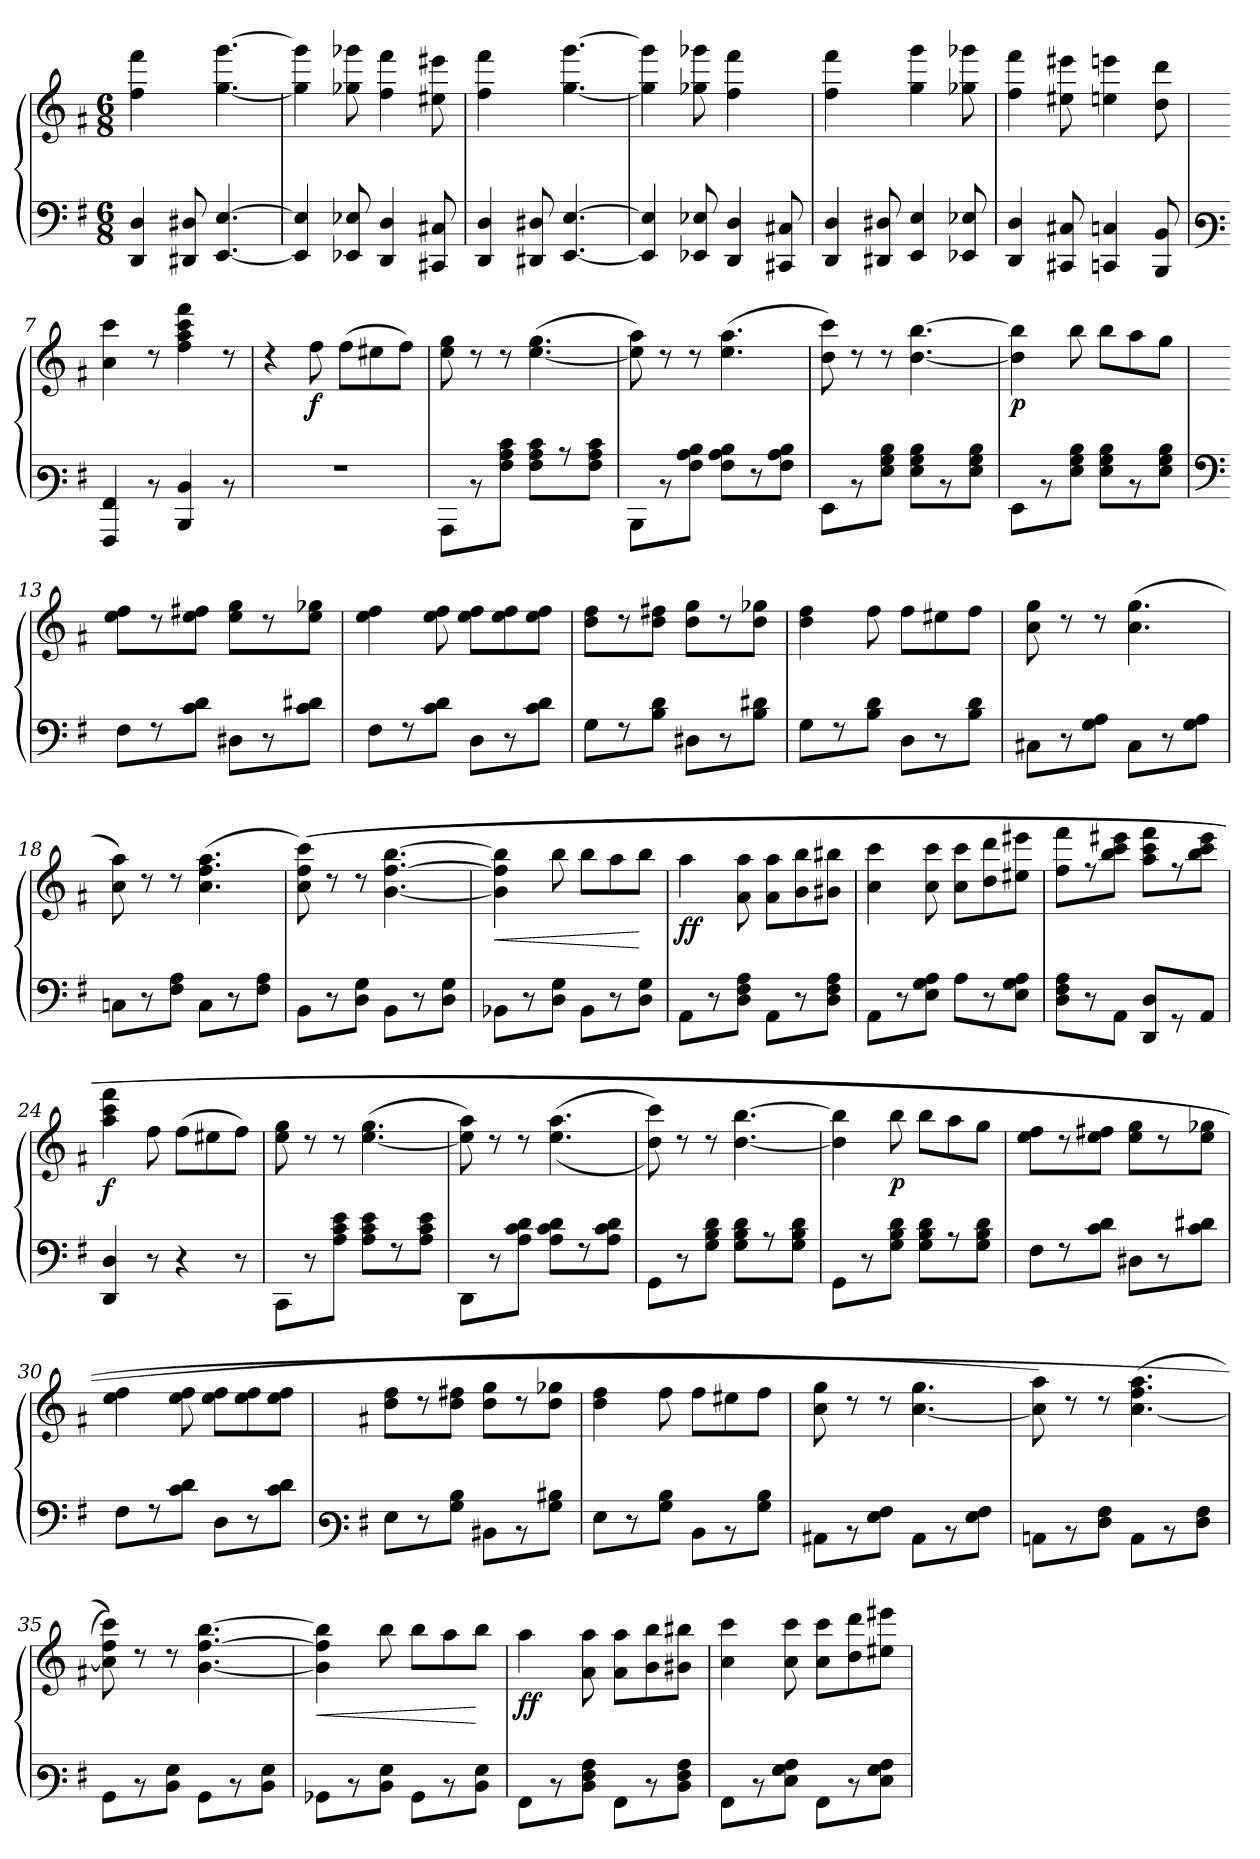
**kern	**kern	**dynam
*part1	*part1	*part1
*staff2	*staff1	*staff1/2
*clefF4	*clefG3	*
*k[f#]	*k[f#]	*
*M6/8	*M6/8	*
=1	=1	=1
!	!	!LO:DY:a
!	!	!LO:DY:n=1:b
!	!	!LO:DY:n=2:b
4DD/ 4D/	(>4dd\ 4ddd\	mp f f
8DD#X/ 8D#X/	8ryy	.
[<4.EE/ [>4.E/	[<4.ee\ [>4.eee\	.
=2	=2	=2
4EE/] 4E/]	4ee\] 4eee\]	.
8EE-X/ 8E-X/	8ee-X\ 8eee-X\	.
4DD/ 4D/	4dd\ 4ddd\	.
8CC#X/ 8C#X/	8cc#X\ 8ccc#X\	.
=3	=3	=3
4DD/ 4D/	4dd\ 4ddd\	.
8DD#X/ 8D#X/	8ryy	.
[<4.EE/ [>4.E/	[<4.ee\ [>4.eee\	.
=4	=4	=4
4EE/] 4E/]	4ee\] 4eee\]	.
8EE-X/ 8E-X/	8ee-X\ 8eee-X\	.
4DD/ 4D/	4dd\ 4ddd\	.
8CC#X/ 8C#X/	8ryy	.
=5	=5	=5
4DD/ 4D/	4dd\ 4ddd\	.
8DD#X/ 8D#X/	8ryy	.
4EE/ 4E/	4ee\ 4eee\	.
8EE-X/ 8E-X/	8ee-X\ 8eee-X\	.
=6	=6	=6
4DD/ 4D/	4dd\ 4ddd\	.
8CC#X/ 8C#X/	8cc#X\ 8ccc#X\	.
4CCn/ 4Cn/	4ccn\ 4cccn\	.
8BBB/ 8BB/	8b\ 8bb\	.
!!LO:LB:g=z
=7	=7	=7
*clefF3	*	*
4AAA/ 4AA/	4a\ 4aa\	.
8rD	8rb	.
4DD/ 4D/	4dd\ 4ff#\ 4aa\ 4ddd\	.
8rD	8rb	.
=8	=8	=8
2.r	4rb	.
!	!	!LO:DY:b
.	8dd\	f
.	(>8dd\L	.
.	8cc#X\	.
.	8dd\J)	.
=9	=9	=9
8CC\L	8cc\ 8ee\	.
8rD	8rb	.
8A\ 8c\ 8e\J	8rb	.
8A\ 8c\ 8e\L	(>[<4.cc\ 4.ee\	.
8r	.	.
8A\ 8c\ 8e\J	.	.
=10	=10	=10
8DD\L	8cc\] 8ff#\)	.
8rD	8rb	.
8A\ 8c\ 8d\J	8rb	.
8A\ 8c\ 8d\L	(>4.cc\ 4.ff#\	.
8r	.	.
8A\ 8c\ 8d\J	.	.
=11	=11	=11
8GG\L	8b\ 8aa\)	.
8rD	8rb	.
8G\ 8B\ 8d\J	8rb	.
8G\ 8B\ 8d\L	[<4.b\ [>4.gg\	.
8rD	.	.
8G\ 8B\ 8d\J	.	.
=12	=12	=12
!	!	!LO:DY:b
8GG\L	4b\] 4gg\]	p
8rD	.	.
8G\ 8B\ 8d\J	8gg\	.
8G\ 8B\ 8d\L	8gg\L	.
8rD	8ff#\	.
8G\ 8B\ 8d\J	8ee\J	.
!!LO:LB:g=z
=13	=13	=13
*clefF4	*	*
8F#\L	8cc\ 8dd\L	.
8rF	8rb	.
8c\ 8d\J	8cc\ 8dd#X\J	.
8D#\L	8cc\ 8ee\L	.
8r	8rb	.
8c\ 8d#\J	8cc\ 8ee-X\J	.
=14	=14	=14
8F#\L	4cc\ 4dd\	.
8rF	.	.
8c\ 8d\J	8cc\ 8dd\	.
8D\L	8cc\ 8dd\L	.
8r	8cc\ 8dd\	.
8c\ 8d\J	8cc\ 8dd\J	.
=15	=15	=15
8G\L	8b\ 8dd\L	.
8rF	8rb	.
8B\ 8d\J	8b\ 8dd#X\J	.
8D#\L	8b\ 8ee\L	.
8r	8rb	.
8B\ 8d#\J	8b\ 8ee-X\J	.
=16	=16	=16
8G\L	4b\ 4dd\	.
8rF	.	.
8B\ 8d\J	8dd\	.
8D\L	8dd\L	.
8r	8cc#X\	.
8B\ 8d\J	8dd\J	.
=17	=17	=17
8C#X\L	8a\ 8ee\	.
8r	8rb	.
8G\ 8A\J	8rb	.
8C#\L	(>4.a\ 4.ee\	.
8r	.	.
8G\ 8A\J	.	.
=18	=18	=18
8Cn\L	8a\ 8ff#\)	.
8r	8rb	.
8F#\ 8A\J	8rb	.
8C\L	(>(<4.a\ 4.dd\ 4.ff#\	.
8r	.	.
8F#\ 8A\J	.	.
!!LO:LB:g=z
=19	=19	=19
8BB\L	(>(>8a\ 8dd\ 8aa\)	.
8r	8rb	.
8D\ 8G\J	8rb	.
8BB\L	[<4.g\ [>4.dd\ [>4.gg\	.
8r	.	.
8D\ 8G\J	.	.
=20	=20	=20
!	!	!LO:HP:b
8BB-X\L	4g\] 4dd\] 4gg\]	<
8r	.	.
8D\ 8G\J	8gg\	.
8BB-\L	8gg\L	.
8r	8ff#\	.
8D\ 8G\J	8gg\J	[
=21	=21	=21
!	!	!LO:DY:b
!	!	!LO:DY:n=1:b
8AA\L	4ff#\	f f
8r	.	.
8D\ 8F#\ 8A\J	8f#\ 8ff#\	.
8AA\L	8f#\ 8ff#\L	.
8r	8g\ 8gg\	.
8D\ 8F#\ 8A\J	8g#X\ 8gg#X\J	.
=22	=22	=22
8AA\L	4a\ 4aa\	.
8r	.	.
8E\ 8G\ 8A\J	8a\ 8aa\	.
8A\L	8a\ 8aa\L	.
8r	8b\ 8bb\	.
8E\ 8G\ 8A\J	8cc#X\ 8ccc#X\J	.
=23	=23	=23
8D\ 8F#\ 8A\L	8dd\ 8ddd\L	.
8r	8rdd	.
8AA\J	8gg\ 8aa\ 8ccc#X\J	.
8DD/ 8D/L	8ff#\ 8aa\ 8ddd\L	.
8r	8rdd	.
8AA/J	8gg\ 8aa\ 8ccc#\J	.
=24	=24	=24
!	!	!LO:DY:b
4DD/ 4D/	4ff#\ 4aa\ 4ddd\	f
8r	8dd\	.
4r	(>8dd\L	.
.	8cc#X\	.
8r	8dd\J)	.
!!LO:LB:g=z
=25	=25	=25
8CC\L	8cc\ 8ee\	.
8r	8rb	.
8A\ 8c\ 8e\J	8rb	.
8A\ 8c\ 8e\L	(>[<4.cc\ 4.ee\	.
8rF	.	.
8A\ 8c\ 8e\J	.	.
=26	=26	=26
8DD\L	8cc\] 8ff#\)	.
8r	8rb	.
8A\ 8c\ 8d\J	8rb	.
8A\ 8c\ 8d\L	(<(>4.cc\ 4.ff#\	.
8rF	.	.
8A\ 8c\ 8d\J	.	.
=27	=27	=27
8GG\L	8b\ 8aa\))	.
8r	8rb	.
8G\ 8B\ 8d\J	8rb	.
8G\ 8B\ 8d\L	[<4.b\ [>4.gg\	.
8r	.	.
8G\ 8B\ 8d\J	.	.
=28	=28	=28
8GG\L	4b\] 4gg\]	.
8r	.	.
!	!	!LO:DY:b
8G\ 8B\ 8d\J	8gg\	p
8G\ 8B\ 8d\L	8gg\L	.
8r	8ff#\	.
8G\ 8B\ 8d\J	8ee\J	.
=29	=29	=29
8F#\L	8cc\ 8dd\L	.
8rF	8rb	.
8c\ 8d\J	8cc\ 8dd#X\J	.
8D#\L	8cc\ 8ee\L	.
8r	8rb	.
8c\ 8d#\J	8cc\ 8ee-X\J	.
=30	=30	=30
8F#\L	4cc\ 4dd\	.
8rF	.	.
8c\ 8d\J	8cc\ 8dd\	.
8D\L	8cc\ 8dd\L	.
8r	8cc\ 8dd\	.
8c\ 8d\J	8cc\ 8dd\J	.
!!LO:PB:g=z
=31	=31	=31
*clefF3	*	*
*k[f#]	*k[f#]	*
8G\L	8b\ 8dd\L	.
8r	8rb	.
8B\ 8d\J	8b\ 8dd#X\J	.
8D#\L	8b\ 8ee\L	.
8rD	8rb	.
8B\ 8d#\J	8b\ 8ee-X\J	.
=32	=32	=32
8G\L	4b\ 4dd\	.
8r	.	.
8B\ 8d\J	8dd\	.
8D\L	8dd\L	.
8rD	8cc#X\	.
8B\ 8d\J	8dd\J	.
=33	=33	=33
8C#X\L	8a\ 8ee\	.
8rD	8rb	.
8G\ 8A\J	8rb	.
8C#\L	[<4.a\ 4.ee\	.
8rD	.	.
8G\ 8A\J	.	.
=34	=34	=34
8Cn\L	8a\] 8ff#\)	.
8rD	8rb	.
8F#\ 8A\J	8rb	.
8C\L	(>[<4.a\ 4.dd\ 4.ff#\	.
8rD	.	.
8F#\ 8A\J	.	.
=35	=35	=35
8BB\L	8a\] 8dd\ 8aa\))	.
8rD	8rb	.
8D\ 8G\J	8rb	.
8BB\L	[<4.g\ [>4.dd\ [>4.gg\	.
8rD	.	.
8D\ 8G\J	.	.
=36	=36	=36
!	!	!LO:HP:b
8BB-X\L	4g\] 4dd\] 4gg\]	<
8rD	.	.
8D\ 8G\J	8gg\	.
8BB-\L	8gg\L	.
8rD	8ff#\	.
8D\ 8G\J	8gg\J	[
!!LO:LB:g=z
=37	=37	=37
!	!	!LO:DY:b
!	!	!LO:DY:n=1:b
8AA\L	4ff#\	f f
8rD	.	.
8D\ 8F#\ 8A\J	8f#\ 8ff#\	.
8AA\L	8f#\ 8ff#\L	.
8rD	8g\ 8gg\	.
8D\ 8F#\ 8A\J	8g#X\ 8gg#X\J	.
=38	=38	=38
8AA\L	4a\ 4aa\	.
8rD	.	.
8E\ 8G\ 8A\J	8a\ 8aa\	.
8AA\L	8a\ 8aa\L	.
8rD	8b\ 8bb\	.
8E\ 8G\ 8A\J	8cc#X\ 8ccc#X\J	.
=	=	=
*-	*-	*-
